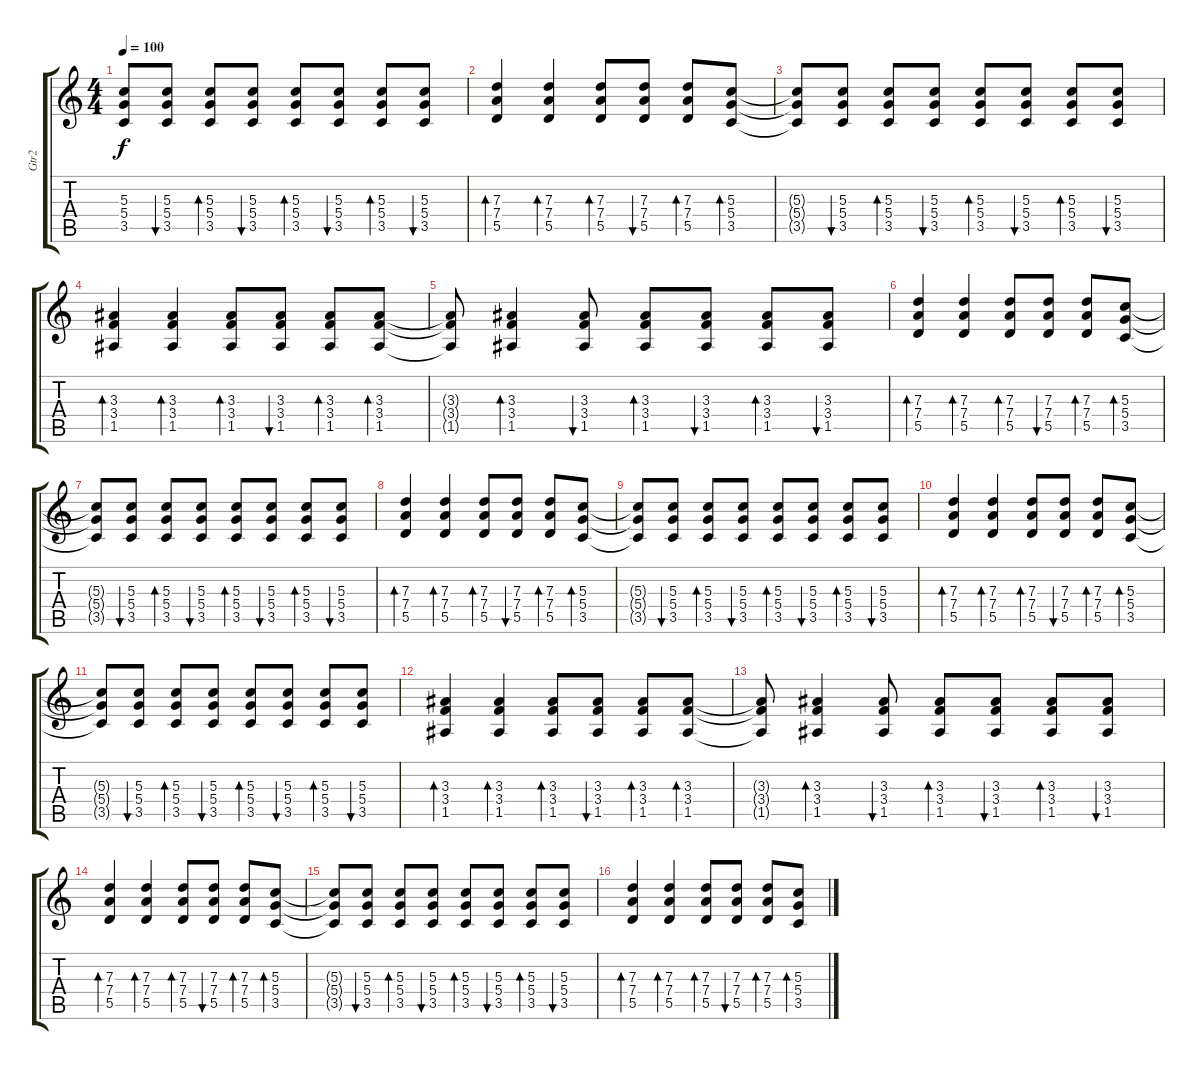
\track ("Gtr2" "Gtr2") {instrument acousticguitarnylon}
\staff {score tabs}
\tuning (E4 B3 G3 D3 A2 E2) {hide}
\ts (4 4)
\tempo 100
\clef g2
\ks c
(5.3{t} 5.4{t} 3.5{t}).8{dy f} (5.3 5.4 3.5).8{bu 60 instrument overdrivenguitar} (5.3 5.4 3.5).8{bd 60} (5.3 5.4 3.5).8{bu 60} (5.3 5.4 3.5).8{bd 60} (5.3 5.4 3.5).8{bu 60} (5.3 5.4 3.5).8{bd 60} (5.3 5.4 3.5).8{bu 60} |
(7.3 7.4 5.5).4{bd 60 instrument overdrivenguitar} (7.3 7.4 5.5).4{bd 60} (7.3 7.4 5.5).8{bd 60} (7.3 7.4 5.5).8{bu 60} (7.3 7.4 5.5).8{bd 60} (5.3 5.4 3.5).8{bd 60} |
(5.3{t} 5.4{t} 3.5{t}).8 (5.3 5.4 3.5).8{bu 60 instrument overdrivenguitar} (5.3 5.4 3.5).8{bd 60} (5.3 5.4 3.5).8{bu 60} (5.3 5.4 3.5).8{bd 60} (5.3 5.4 3.5).8{bu 60} (5.3 5.4 3.5).8{bd 60} (5.3 5.4 3.5).8{bu 60} |
(3.3 3.4 1.5).4{bd 60 instrument overdrivenguitar} (3.3 3.4 1.5).4{bd 60} (3.3 3.4 1.5).8{bd 60} (3.3 3.4 1.5).8{bu 60} (3.3 3.4 1.5).8{bd 60} (3.3 3.4 1.5).8{bd 60} |
(3.3{t} 3.4{t} 1.5{t}).8 (3.3 3.4 1.5).4{bd 60 instrument overdrivenguitar} (3.3 3.4 1.5).8{bu 60} (3.3 3.4 1.5).8{bd 60} (3.3 3.4 1.5).8{bu 60} (3.3 3.4 1.5).8{bd 60} (3.3 3.4 1.5).8{bu 60} |
(7.3 7.4 5.5).4{bd 60 instrument overdrivenguitar} (7.3 7.4 5.5).4{bd 60} (7.3 7.4 5.5).8{bd 60} (7.3 7.4 5.5).8{bu 60} (7.3 7.4 5.5).8{bd 60} (5.3 5.4 3.5).8{bd 60} |
(5.3{t} 5.4{t} 3.5{t}).8 (5.3 5.4 3.5).8{bu 60 instrument overdrivenguitar} (5.3 5.4 3.5).8{bd 60} (5.3 5.4 3.5).8{bu 60} (5.3 5.4 3.5).8{bd 60} (5.3 5.4 3.5).8{bu 60} (5.3 5.4 3.5).8{bd 60} (5.3 5.4 3.5).8{bu 60} |
(7.3 7.4 5.5).4{bd 60 instrument overdrivenguitar} (7.3 7.4 5.5).4{bd 60} (7.3 7.4 5.5).8{bd 60} (7.3 7.4 5.5).8{bu 60} (7.3 7.4 5.5).8{bd 60} (5.3 5.4 3.5).8{bd 60} |
(5.3{t} 5.4{t} 3.5{t}).8 (5.3 5.4 3.5).8{bu 60 instrument overdrivenguitar} (5.3 5.4 3.5).8{bd 60} (5.3 5.4 3.5).8{bu 60} (5.3 5.4 3.5).8{bd 60} (5.3 5.4 3.5).8{bu 60} (5.3 5.4 3.5).8{bd 60} (5.3 5.4 3.5).8{bu 60} |
(7.3 7.4 5.5).4{bd 60 instrument overdrivenguitar} (7.3 7.4 5.5).4{bd 60} (7.3 7.4 5.5).8{bd 60} (7.3 7.4 5.5).8{bu 60} (7.3 7.4 5.5).8{bd 60} (5.3 5.4 3.5).8{bd 60} |
(5.3{t} 5.4{t} 3.5{t}).8 (5.3 5.4 3.5).8{bu 60 instrument overdrivenguitar} (5.3 5.4 3.5).8{bd 60} (5.3 5.4 3.5).8{bu 60} (5.3 5.4 3.5).8{bd 60} (5.3 5.4 3.5).8{bu 60} (5.3 5.4 3.5).8{bd 60} (5.3 5.4 3.5).8{bu 60} |
(3.3 3.4 1.5).4{bd 60 instrument overdrivenguitar} (3.3 3.4 1.5).4{bd 60} (3.3 3.4 1.5).8{bd 60} (3.3 3.4 1.5).8{bu 60} (3.3 3.4 1.5).8{bd 60} (3.3 3.4 1.5).8{bd 60} |
(3.3{t} 3.4{t} 1.5{t}).8 (3.3 3.4 1.5).4{bd 60 instrument overdrivenguitar} (3.3 3.4 1.5).8{bu 60} (3.3 3.4 1.5).8{bd 60} (3.3 3.4 1.5).8{bu 60} (3.3 3.4 1.5).8{bd 60} (3.3 3.4 1.5).8{bu 60} |
(7.3 7.4 5.5).4{bd 60 instrument overdrivenguitar} (7.3 7.4 5.5).4{bd 60} (7.3 7.4 5.5).8{bd 60} (7.3 7.4 5.5).8{bu 60} (7.3 7.4 5.5).8{bd 60} (5.3 5.4 3.5).8{bd 60} |
(5.3{t} 5.4{t} 3.5{t}).8 (5.3 5.4 3.5).8{bu 60 instrument overdrivenguitar} (5.3 5.4 3.5).8{bd 60} (5.3 5.4 3.5).8{bu 60} (5.3 5.4 3.5).8{bd 60} (5.3 5.4 3.5).8{bu 60} (5.3 5.4 3.5).8{bd 60} (5.3 5.4 3.5).8{bu 60} |
(7.3 7.4 5.5).4{bd 60 instrument overdrivenguitar} (7.3 7.4 5.5).4{bd 60} (7.3 7.4 5.5).8{bd 60} (7.3 7.4 5.5).8{bu 60} (7.3 7.4 5.5).8{bd 60} (5.3 5.4 3.5).8{bd 60}
